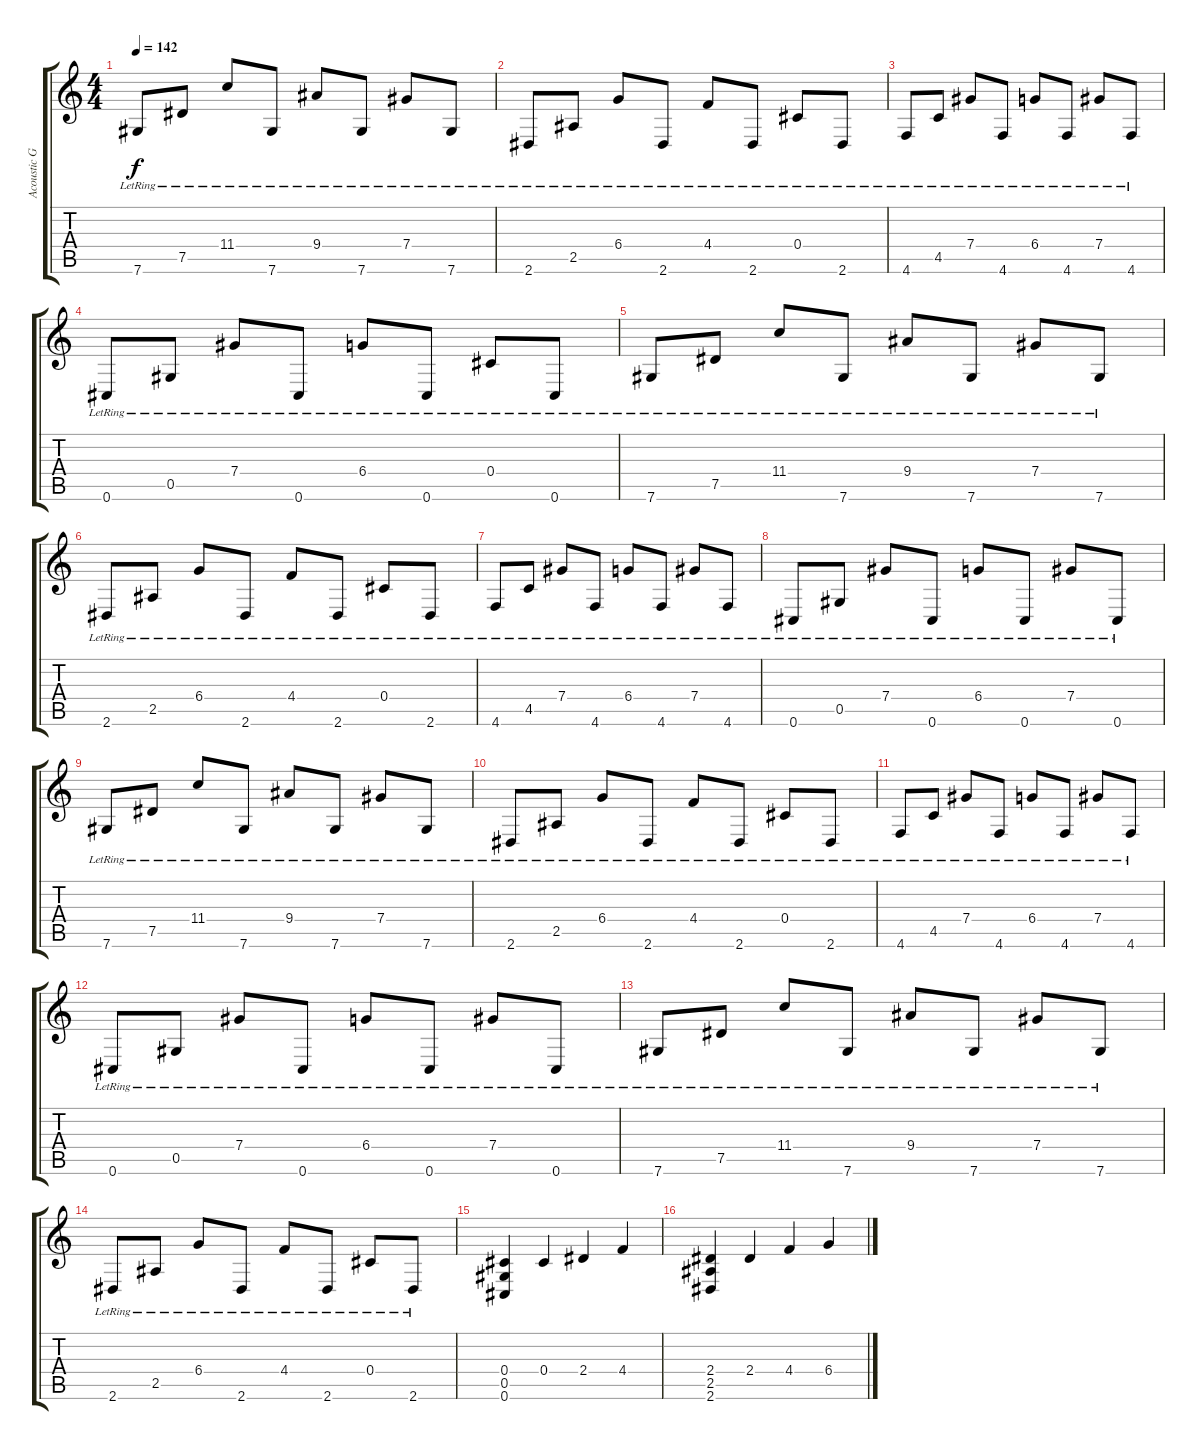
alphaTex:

\track ("Acoustic Guitar" "Acoustic G") {instrument acousticguitarsteel}
\staff {score tabs}
\tuning (Eb4 Bb3 Gb3 Db3 Ab2 Db2) {hide}
\ts (4 4)
\tempo 142
\clef g2
\ks c
7.6{lr}.8{dy f} 7.5{lr}.8 11.4{lr}.8 7.6{lr}.8 9.4{lr}.8 7.6{lr}.8 7.4{lr}.8 7.6{lr}.8 |
2.6{lr}.8 2.5{lr}.8 6.4{lr}.8 2.6{lr}.8 4.4{lr}.8 2.6{lr}.8 0.4{lr}.8 2.6{lr}.8 |
4.6{lr}.8 4.5{lr}.8 7.4{lr}.8 4.6{lr}.8 6.4{lr}.8 4.6{lr}.8 7.4{lr}.8 4.6{lr}.8 |
0.6{lr}.8 0.5{lr}.8 7.4{lr}.8 0.6{lr}.8 6.4{lr}.8 0.6{lr}.8 0.4{lr}.8 0.6{lr}.8 |
7.6{lr}.8 7.5{lr}.8 11.4{lr}.8 7.6{lr}.8 9.4{lr}.8 7.6{lr}.8 7.4{lr}.8 7.6{lr}.8 |
2.6{lr}.8 2.5{lr}.8 6.4{lr}.8 2.6{lr}.8 4.4{lr}.8 2.6{lr}.8 0.4{lr}.8 2.6{lr}.8 |
4.6{lr}.8 4.5{lr}.8 7.4{lr}.8 4.6{lr}.8 6.4{lr}.8 4.6{lr}.8 7.4{lr}.8 4.6{lr}.8 |
0.6{lr}.8 0.5{lr}.8 7.4{lr}.8 0.6{lr}.8 6.4{lr}.8 0.6{lr}.8 7.4{lr}.8 0.6{lr}.8 |
7.6{lr}.8 7.5{lr}.8 11.4{lr}.8 7.6{lr}.8 9.4{lr}.8 7.6{lr}.8 7.4{lr}.8 7.6{lr}.8 |
2.6{lr}.8 2.5{lr}.8 6.4{lr}.8 2.6{lr}.8 4.4{lr}.8 2.6{lr}.8 0.4{lr}.8 2.6{lr}.8 |
4.6{lr}.8 4.5{lr}.8 7.4{lr}.8 4.6{lr}.8 6.4{lr}.8 4.6{lr}.8 7.4{lr}.8 4.6{lr}.8 |
0.6{lr}.8 0.5{lr}.8 7.4{lr}.8 0.6{lr}.8 6.4{lr}.8 0.6{lr}.8 7.4{lr}.8 0.6{lr}.8 |
7.6{lr}.8 7.5{lr}.8 11.4{lr}.8 7.6{lr}.8 9.4{lr}.8 7.6{lr}.8 7.4{lr}.8 7.6{lr}.8 |
2.6{lr}.8 2.5{lr}.8 6.4{lr}.8 2.6{lr}.8 4.4{lr}.8 2.6{lr}.8 0.4{lr}.8 2.6{lr}.8 |
(0.4 0.5 0.6).4 0.4.4 2.4.4 4.4.4 |
(2.4 2.5 2.6).4 2.4.4 4.4.4 6.4.4
